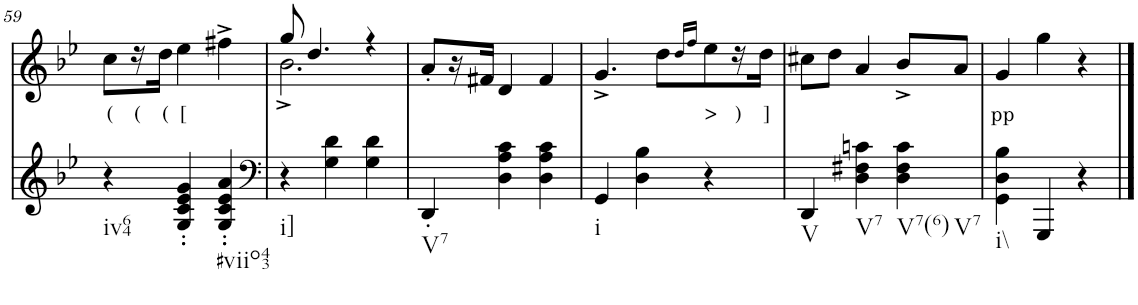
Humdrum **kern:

**kern	**kern	**text
*part2	*part1	*part1
*staff2	*staff1	*staff1
*I"piano	*I"piano	*
*I'Pno	*I'Pno	*
!!LO:PB:g=z
*clefG2	*clefG2	*
*k[b-e-]	*k[b-e-]	*
*g:	*g:	*
*M3/4	*M3/4	*
=59	=59	=59
!LO:TX:b:t=iv64	!	!
!	!	!LO:LY:b
4r	8cc\L	(
!	!	!LO:LY:b
.	16r	(
!	!	!LO:LY:b
.	16dd\JJ	(
!	!	!LO:LY:b
4G/' 4c/' 4e-/' 4g/'	4ee-\	[
!LO:TX:b:t=#viio43	!	!
4G/' 4c/' 4e-/' 4a/'	4ff#X^\	.
=60	=60	=60
*clefF4	*	*
*	*^	*
!LO:TX:b:t=i]	!	!	!
4r	8gg/	2.b-^\	.
.	4.dd/	.	.
4G\ 4d\	.	.	.
4G\ 4d\	4r	.	.
*	*v	*v	*
=61	=61	=61
!LO:TX:b:t=V7	!	!
4DD'/	8a'/L	.
.	16r	.
.	16f#X/JJ	.
4D\ 4A\ 4c\	4d/	.
4D\ 4A\ 4c\	4f#/	.
=62	=62	=62
!LO:TX:b:t=i	!	!
4GG/	4.g^/	.
4D\ 4B-\	.	.
.	8dd\L	.
.	16qdd/LL	.
.	16qff/JJ	.
!	!	!LO:LY:b
4r	8ee-\	>
!	!	!LO:LY:b
.	16r	)
!	!	!LO:LY:b
.	16dd\JJ	]
=63	=63	=63
!LO:TX:b:t=V	!	!
4DD/	8cc#X\L	.
.	8dd\J	.
!LO:TX:b:t=V7	!	!
4D\ 4F#X\ 4cn\	4a/	.
!LO:TX:b:t=V7(6)	!	!
!LO:TX:b:t=V7	!	!
4D\ 4F#\ 4c\	8b-^/L	.
.	8a/J	.
=64	=64	=64
!LO:TX:b:t=i\\	!	!
!	!	!LO:LY:b
4GG\ 4D\ 4B-\	4g/	pp
4GGG/	4gg\	.
4r	4r	.
==	==	==
*-	*-	*-
